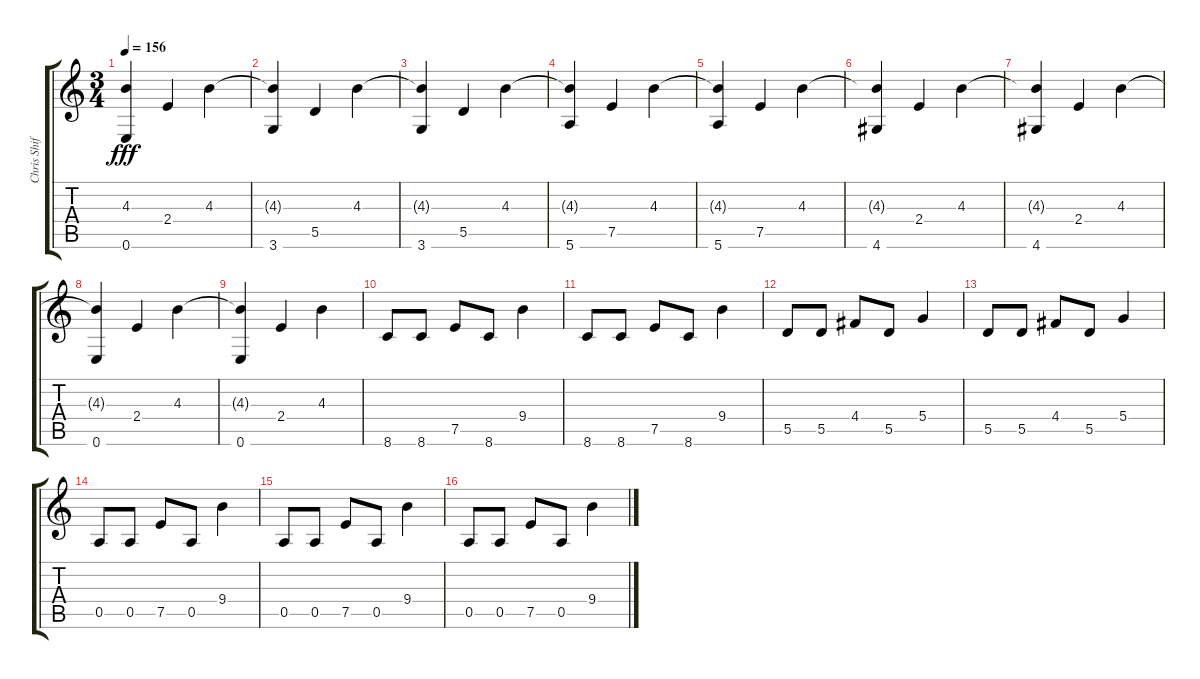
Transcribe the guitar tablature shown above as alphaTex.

\track ("Chris Shifflet" "Chris Shif") {instrument distortionguitar}
\staff {score tabs}
\tuning (E4 B3 G3 D3 A2 E2) {hide}
\ts (3 4)
\tempo 156
\clef g2
\ks c
(4.3{t} 0.6).4{dy fff} 2.4.4 4.3.4 |
(4.3{t} 3.6).4 5.5.4 4.3.4 |
(4.3{t} 3.6).4 5.5.4 4.3.4 |
(4.3{t} 5.6).4 7.5.4 4.3.4 |
(4.3{t} 5.6).4 7.5.4 4.3.4 |
(4.3{t} 4.6).4 2.4.4 4.3.4 |
(4.3{t} 4.6).4 2.4.4 4.3.4 |
(4.3{t} 0.6).4 2.4.4 4.3.4 |
(4.3{t} 0.6).4 2.4.4 4.3.4 |
8.6.8 8.6.8 7.5.8 8.6.8 9.4.4 |
8.6.8 8.6.8 7.5.8 8.6.8 9.4.4 |
5.5.8 5.5.8 4.4.8 5.5.8 5.4.4 |
5.5.8 5.5.8 4.4.8 5.5.8 5.4.4 |
0.5.8 0.5.8 7.5.8 0.5.8 9.4.4 |
0.5.8 0.5.8 7.5.8 0.5.8 9.4.4 |
0.5.8 0.5.8 7.5.8 0.5.8 9.4.4
